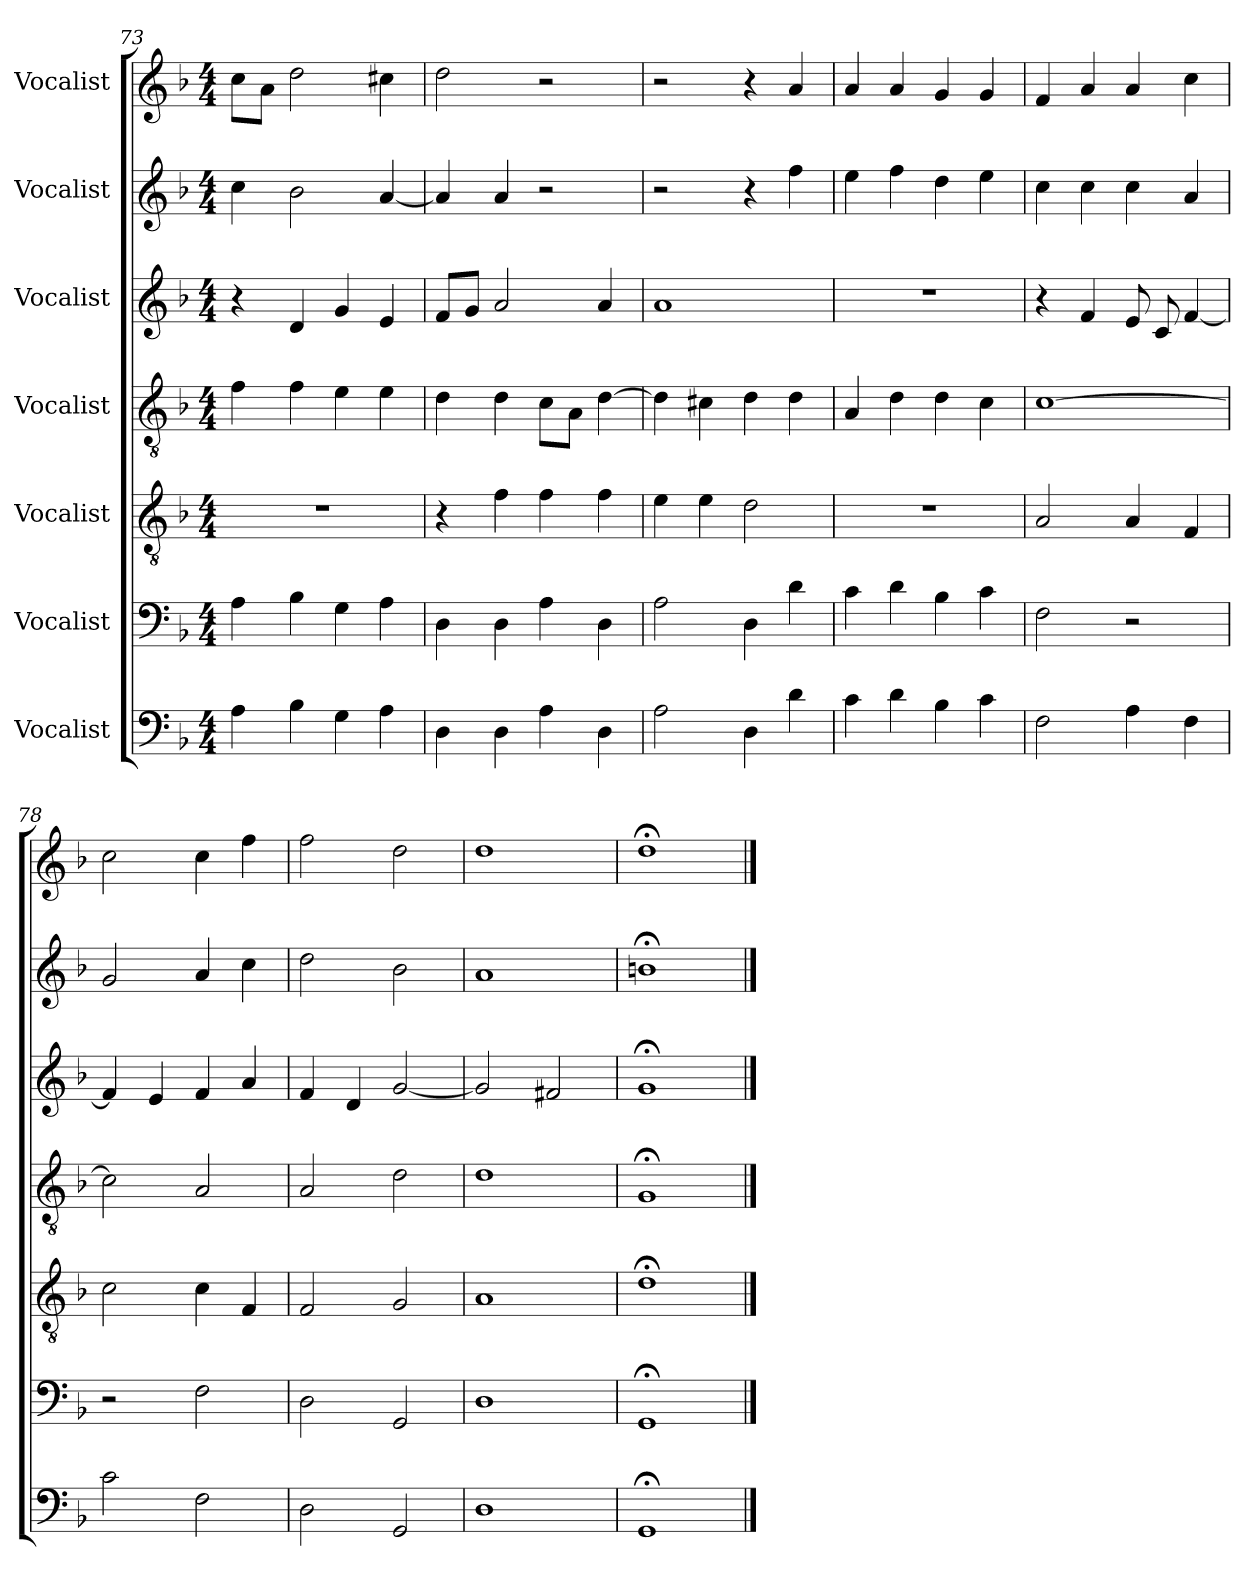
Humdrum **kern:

**kern	**kern	**kern	**kern	**kern	**kern	**kern
*part7	*part6	*part5	*part4	*part3	*part2	*part1
*staff7	*staff6	*staff5	*staff4	*staff3	*staff2	*staff1
*I"Vocalist	*I"Vocalist	*I"Vocalist	*I"Vocalist	*I"Vocalist	*I"Vocalist	*I"Vocalist
*clefF4	*clefF4	*clefGv2	*clefGv2	*clefG2	*clefG2	*clefG2
*k[b-]	*k[b-]	*k[b-]	*k[b-]	*k[b-]	*k[b-]	*k[b-]
*M4/4	*M4/4	*M4/4	*M4/4	*M4/4	*M4/4	*M4/4
=73	=73	=73	=73	=73	=73	=73
4A\	4A\	1r	4f\	4r	4cc\	8cc\L
.	.	.	.	.	.	8a\J
4B-\	4B-\	.	4f\	4d/	2b-\	2dd\
4G\	4G\	.	4e\	4g/	.	.
4A\	4A\	.	4e\	4e/	[4a/	4cc#X\
=74	=74	=74	=74	=74	=74	=74
4D\	4D\	4r	4d\	8f/L	4a/]	2dd\
.	.	.	.	8g/J	.	.
4D\	4D\	4f\	4d\	2a/	4a/	.
4A\	4A\	4f\	8c\L	.	2r	2r
.	.	.	8A\J	.	.	.
4D\	4D\	4f\	[4d\	4a/	.	.
=75	=75	=75	=75	=75	=75	=75
2A\	2A\	4e\	4d\]	1a	2r	2r
.	.	4e\	4c#X\	.	.	.
4D\	4D\	2d\	4d\	.	4r	4r
4d\	4d\	.	4d\	.	4ff\	4a/
=76	=76	=76	=76	=76	=76	=76
4c\	4c\	1r	4A/	1r	4ee\	4a/
4d\	4d\	.	4d\	.	4ff\	4a/
4B-\	4B-\	.	4d\	.	4dd\	4g/
4c\	4c\	.	4c\	.	4ee\	4g/
=77	=77	=77	=77	=77	=77	=77
2F\	2F\	2A/	[1c	4r	4cc\	4f/
.	.	.	.	4f/	4cc\	4a/
4A\	2r	4A/	.	8e/	4cc\	4a/
.	.	.	.	8c/	.	.
4F\	.	4F/	.	[4f/	4a/	4cc\
=78	=78	=78	=78	=78	=78	=78
2c\	2r	2c\	2c\]	4f/]	2g/	2cc\
.	.	.	.	4e/	.	.
2F\	2F\	4c\	2A/	4f/	4a/	4cc\
.	.	4F/	.	4a/	4cc\	4ff\
=79	=79	=79	=79	=79	=79	=79
2D\	2D\	2F/	2A/	4f/	2dd\	2ff\
.	.	.	.	4d/	.	.
2GG/	2GG/	2G/	2d\	[2g/	2b-\	2dd\
=80	=80	=80	=80	=80	=80	=80
1D	1D	1A	1d	2g/]	1a	1dd
.	.	.	.	2f#X/	.	.
=81	=81	=81	=81	=81	=81	=81
1GG;<	1GG;<	1d;<	1G;<	1g;<	1bn;<	1dd;<
==	==	==	==	==	==	==
*-	*-	*-	*-	*-	*-	*-
